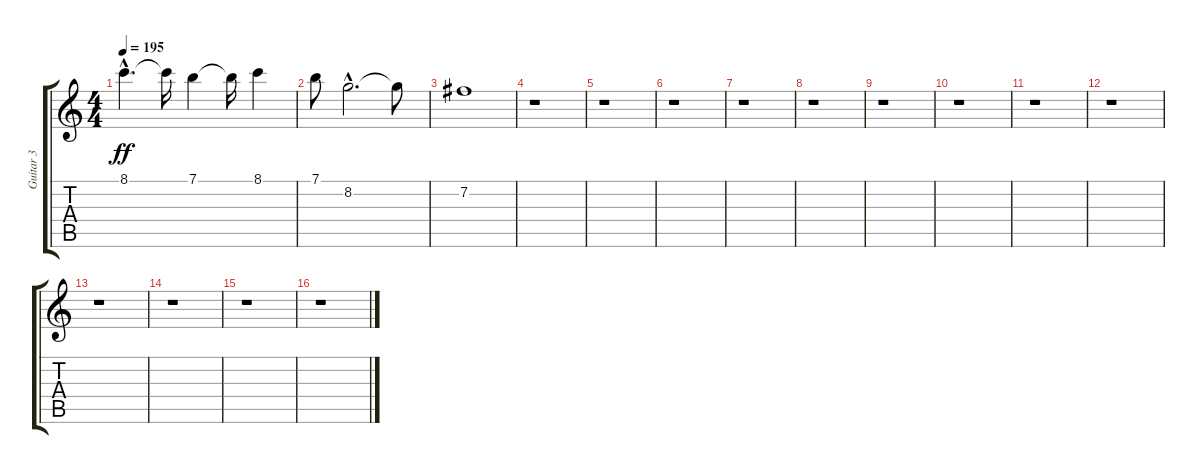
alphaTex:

\track ("Guitar 3" "Guitar 3") {instrument overdrivenguitar}
\staff {score tabs}
\tuning (E4 B3 G3 D3 A2 E2) {hide}
\ts (4 4)
\tempo 195
\clef g2
\ks c
8.1{hac}.4{d dy ff} 8.1{t}.16 7.1.4 7.1{t}.16 8.1.4 |
7.1.8 8.2{hac}.2{d} 8.2{t}.8 |
7.2.1 |
r.1 |
r.1 |
r.1 |
r.1 |
r.1 |
r.1 |
r.1 |
r.1 |
r.1 |
r.1 |
r.1 |
r.1 |
r.1
